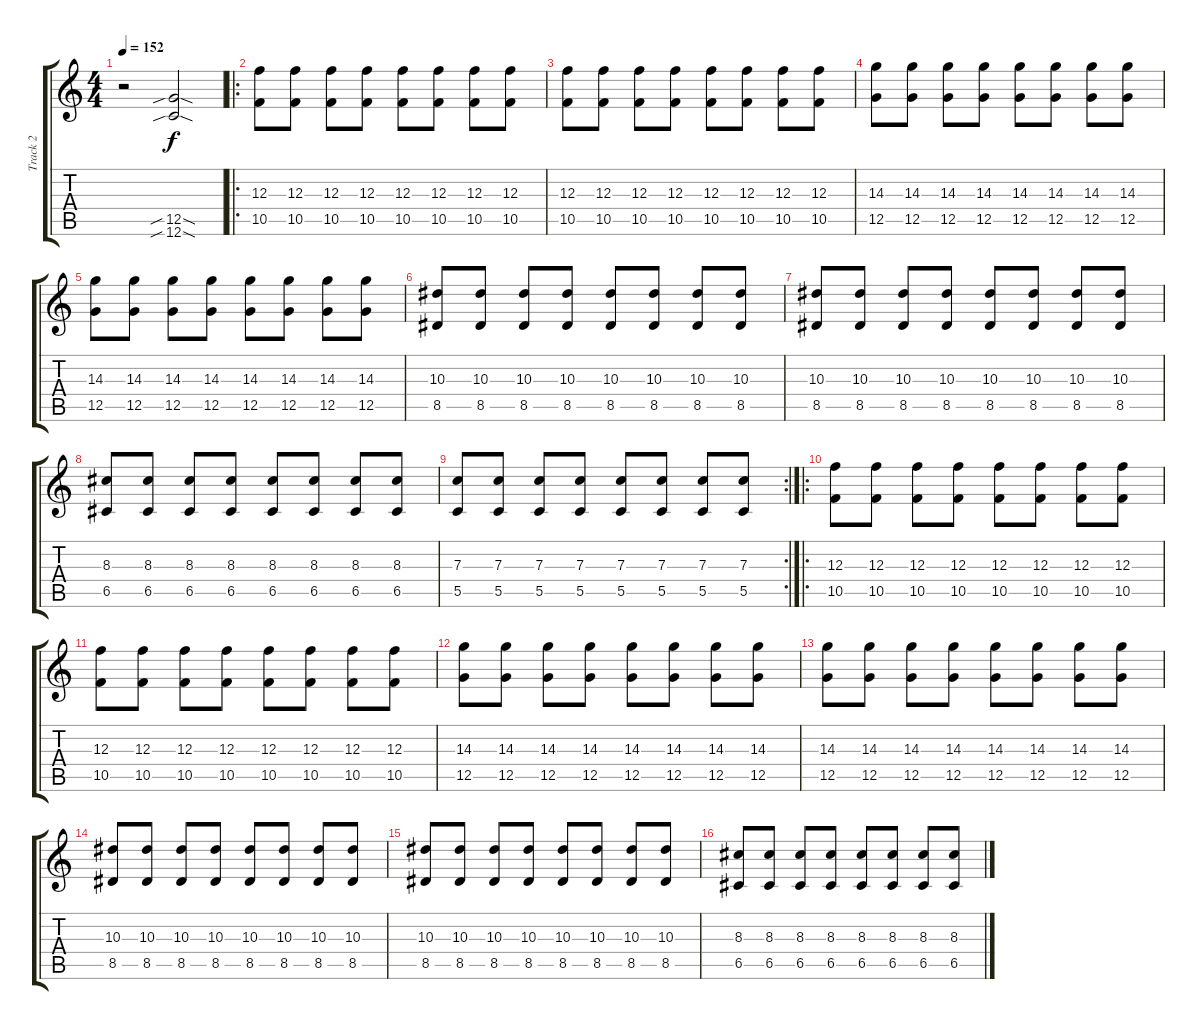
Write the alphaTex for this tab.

\track ("Track 2" "Track 2") {instrument distortionguitar}
\staff {score tabs}
\tuning (D4 A3 F3 C3 G2 C2) {hide}
\ts (4 4)
\tempo 152
\clef g2
\ks c
r.2{dy f} (12.5{sib sod} 12.6{sib sod}).2 |
\ro
(12.3 10.5).8 (12.3 10.5).8 (12.3 10.5).8 (12.3 10.5).8 (12.3 10.5).8 (12.3 10.5).8 (12.3 10.5).8 (12.3 10.5).8 |
(12.3 10.5).8 (12.3 10.5).8 (12.3 10.5).8 (12.3 10.5).8 (12.3 10.5).8 (12.3 10.5).8 (12.3 10.5).8 (12.3 10.5).8 |
(14.3 12.5).8 (14.3 12.5).8 (14.3 12.5).8 (14.3 12.5).8 (14.3 12.5).8 (14.3 12.5).8 (14.3 12.5).8 (14.3 12.5).8 |
(14.3 12.5).8 (14.3 12.5).8 (14.3 12.5).8 (14.3 12.5).8 (14.3 12.5).8 (14.3 12.5).8 (14.3 12.5).8 (14.3 12.5).8 |
(10.3 8.5).8 (10.3 8.5).8 (10.3 8.5).8 (10.3 8.5).8 (10.3 8.5).8 (10.3 8.5).8 (10.3 8.5).8 (10.3 8.5).8 |
(10.3 8.5).8 (10.3 8.5).8 (10.3 8.5).8 (10.3 8.5).8 (10.3 8.5).8 (10.3 8.5).8 (10.3 8.5).8 (10.3 8.5).8 |
(8.3 6.5).8 (8.3 6.5).8 (8.3 6.5).8 (8.3 6.5).8 (8.3 6.5).8 (8.3 6.5).8 (8.3 6.5).8 (8.3 6.5).8 |
\rc 2
(7.3 5.5).8 (7.3 5.5).8 (7.3 5.5).8 (7.3 5.5).8 (7.3 5.5).8 (7.3 5.5).8 (7.3 5.5).8 (7.3 5.5).8 |
\ro
(12.3 10.5).8 (12.3 10.5).8 (12.3 10.5).8 (12.3 10.5).8 (12.3 10.5).8 (12.3 10.5).8 (12.3 10.5).8 (12.3 10.5).8 |
(12.3 10.5).8 (12.3 10.5).8 (12.3 10.5).8 (12.3 10.5).8 (12.3 10.5).8 (12.3 10.5).8 (12.3 10.5).8 (12.3 10.5).8 |
(14.3 12.5).8 (14.3 12.5).8 (14.3 12.5).8 (14.3 12.5).8 (14.3 12.5).8 (14.3 12.5).8 (14.3 12.5).8 (14.3 12.5).8 |
(14.3 12.5).8 (14.3 12.5).8 (14.3 12.5).8 (14.3 12.5).8 (14.3 12.5).8 (14.3 12.5).8 (14.3 12.5).8 (14.3 12.5).8 |
(10.3 8.5).8 (10.3 8.5).8 (10.3 8.5).8 (10.3 8.5).8 (10.3 8.5).8 (10.3 8.5).8 (10.3 8.5).8 (10.3 8.5).8 |
(10.3 8.5).8 (10.3 8.5).8 (10.3 8.5).8 (10.3 8.5).8 (10.3 8.5).8 (10.3 8.5).8 (10.3 8.5).8 (10.3 8.5).8 |
(8.3 6.5).8 (8.3 6.5).8 (8.3 6.5).8 (8.3 6.5).8 (8.3 6.5).8 (8.3 6.5).8 (8.3 6.5).8 (8.3 6.5).8
